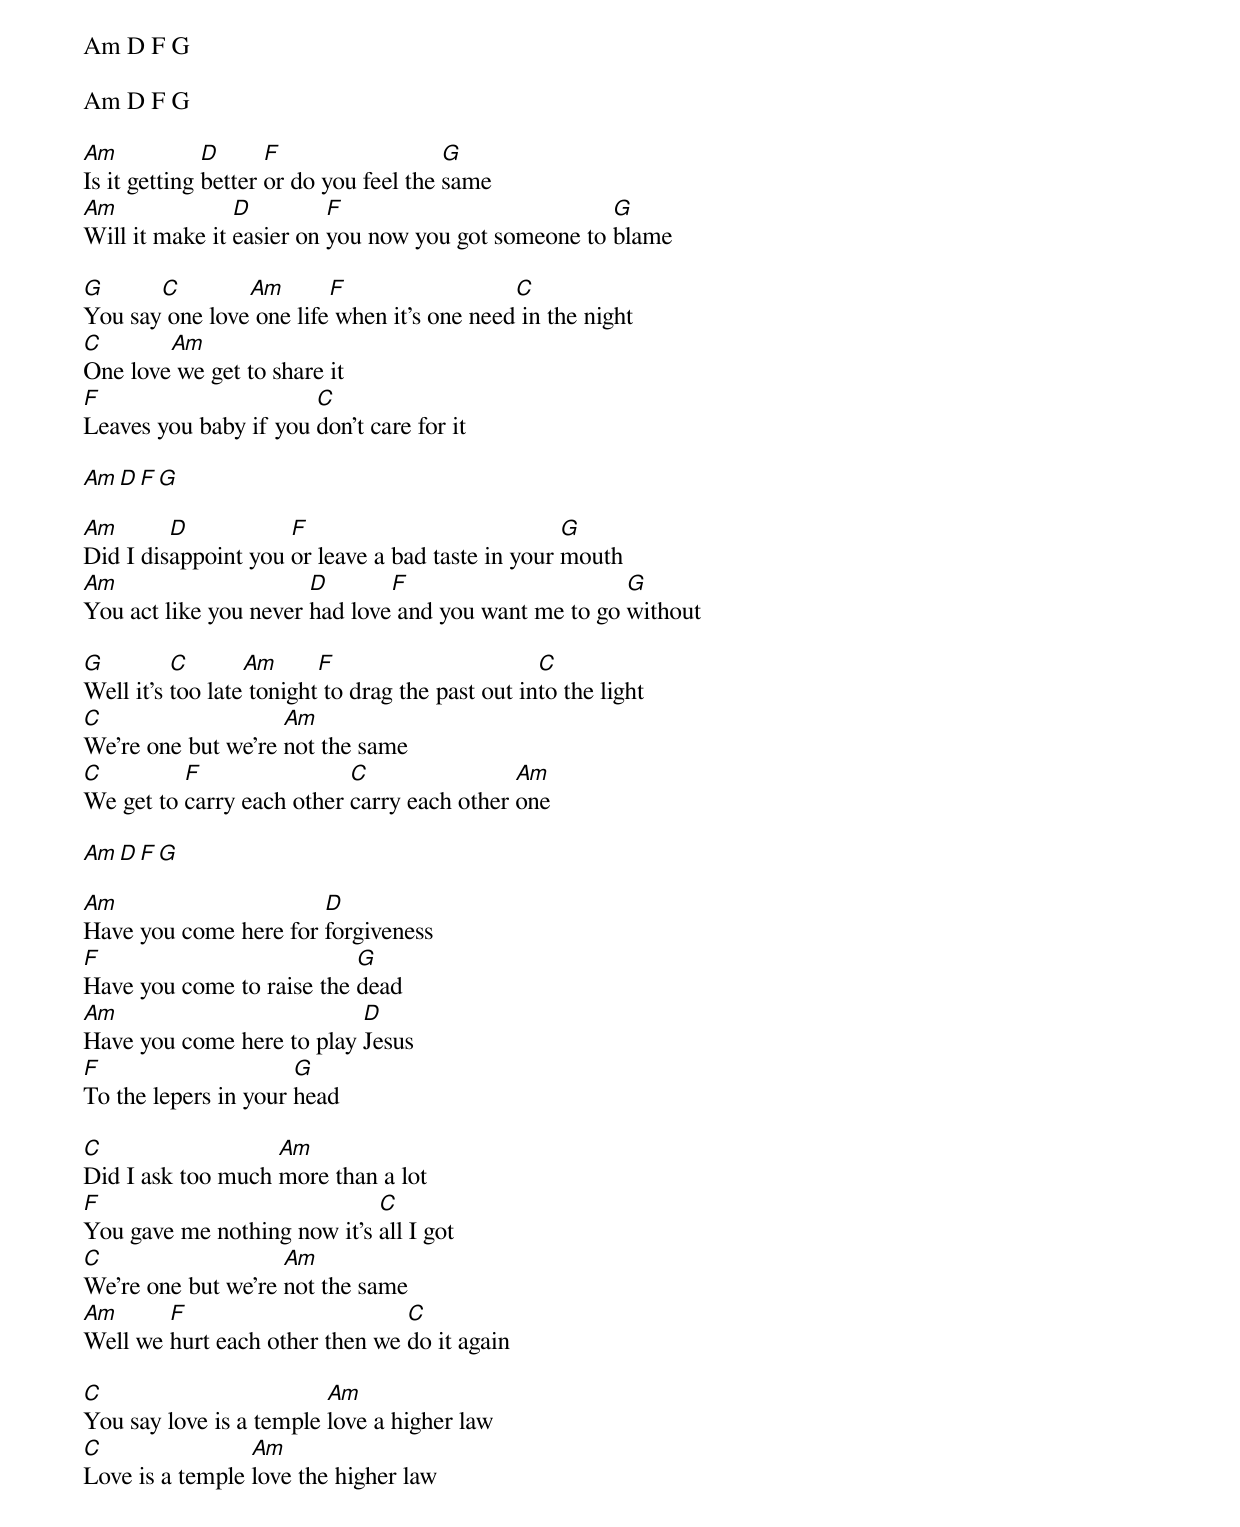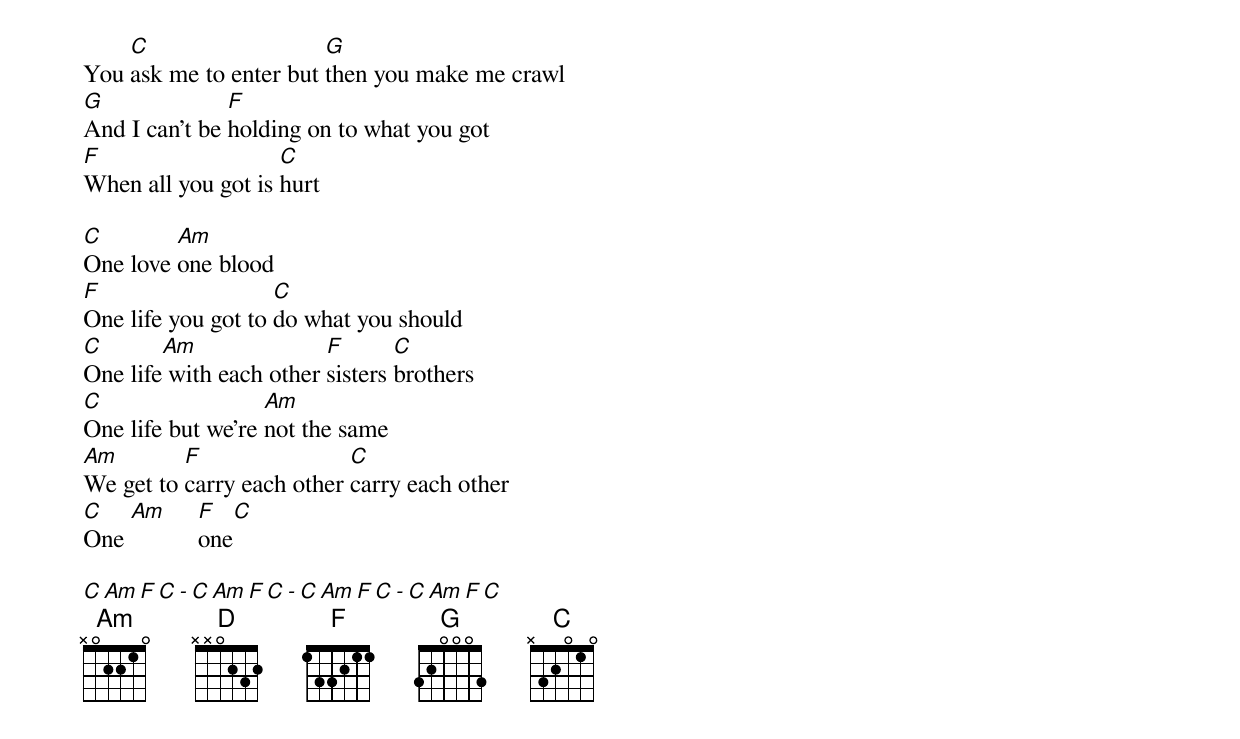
Am D F G

Am D F G

Am            D      F                  G
Is it getting better or do you feel the same
Am              D         F                          G
Will it make it easier on you now you got someone to blame

G      C        Am       F                  C
You say one love one life when it's one need in the night
C       Am
One love we get to share it
F                      C
Leaves you baby if you don't care for it

Am D F G

Am       D           F                            G
Did I disappoint you or leave a bad taste in your mouth
Am                     D       F                      G
You act like you never had love and you want me to go without

G         C       Am      F                       C
Well it's too late tonight to drag the past out into the light
C                   Am
We're one but we're not the same
C         F                C                Am
We get to carry each other carry each other one

Am D F G

Am                     D
Have you come here for forgiveness
F                          G
Have you come to raise the dead
Am                         D
Have you come here to play Jesus
F                     G
To the lepers in your head

C                  Am
Did I ask too much more than a lot
F                            C
You gave me nothing now it's all I got
C                   Am
We're one but we're not the same
Am      F                       C
Well we hurt each other then we do it again

C                        Am
You say love is a temple love a higher law
C                Am
Love is a temple love the higher law
    C                   G
You ask me to enter but then you make me crawl
G              F
And I can't be holding on to what you got
F                   C
When all you got is hurt

C        Am
One love one blood
F                   C
One life you got to do what you should
C       Am               F       C
One life with each other sisters brothers
C                  Am
One life but we're not the same
Am        F                C
We get to carry each other carry each other
C   Am   F   C
One      one

C Am F C - C Am F C - C Am F C - C Am F C
